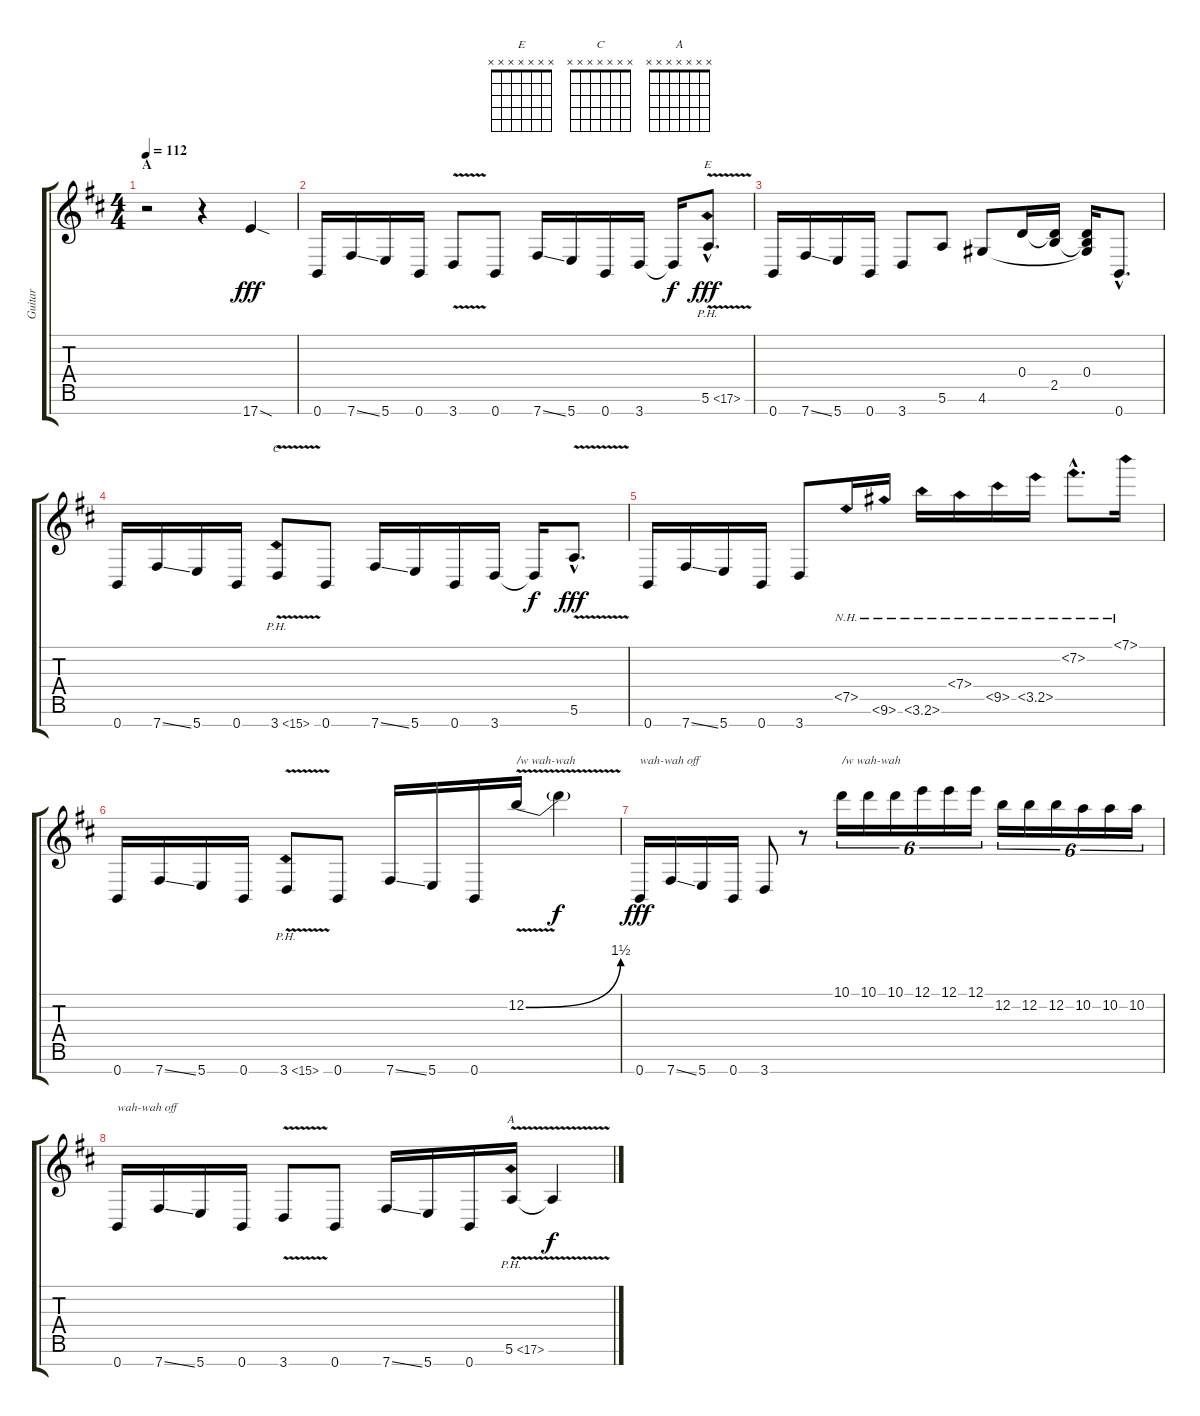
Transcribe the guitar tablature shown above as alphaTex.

\track ("Guitar" "Guitar") {instrument distortionguitar}
\staff {score tabs}
\tuning (E4 B3 G3 D3 A2 E2 B1) {hide}
\chord ("E" x x x x x x x) {firstfret 0}
\chord ("C" x x x x x x x) {firstfret 0}
\chord ("A" x x x x x x x) {firstfret 0}
\ts (4 4)
\section ("" "A")
\tempo 112
\clef g2
\ks d
r.2{dy fff instrument distortionguitar} r.4 17.7{sod}.4 |
0.7.16 7.7{ss}.16 5.7.16 0.7.16 3.7{v}.8 0.7.8 7.7{ss}.16 5.7.16 0.7.16 3.7.16 3.7{t}.16{dy f} 5.6{ph 12 v hac}.8{d ch "E" dy fff volume 0} |
0.7.16{volume 16} 7.7{ss}.16 5.7.16 0.7.16 3.7.8 5.6.8 4.6.8 0.4.16 (0.4{t} 2.5).16 (0.4 2.5{t} 4.6{t}).16 0.7{hac}.8{d} |
0.7.16 7.7{ss}.16 5.7.16 0.7.16 3.7{ph 12 v}.8{ch "C" volume 0} 0.7.8{volume 16} 7.7{ss}.16 5.7.16 0.7.16 3.7.16 3.7{t}.16{dy f} 5.6{v hac}.8{d dy fff} |
0.7.16 7.7{ss}.16 5.7.16 0.7.16 3.7.8 7.5{nh}.16{volume 0} 9.6{nh}.16 3.6{nh}.16 7.4{nh}.16 9.5{nh}.16 3.5{nh}.16 7.2{nh hac}.8{d} 7.1{nh}.16 |
0.7.16{volume 16} 7.7{ss}.16 5.7.16 0.7.16 3.7{ph 12 v}.8{volume 0} 0.7.8{volume 16} 7.7{ss}.16 5.7.16 0.7.16 12.2{be (bend 0 0 60 6) v}.16{txt "/w wah-wah"} 12.2{t}.4{dy f} |
0.7.16{txt "wah-wah off" dy fff} 7.7{ss}.16 5.7.16 0.7.16 3.7.8 r.8 10.1.16{tu (6 4) txt "/w wah-wah"} 10.1.16{tu (6 4)} 10.1.16{tu (6 4)} 12.1.16{tu (6 4)} 12.1.16{tu (6 4)} 12.1.16{tu (6 4)} 12.2.16{tu (6 4)} 12.2.16{tu (6 4)} 12.2.16{tu (6 4)} 10.2.16{tu (6 4)} 10.2.16{tu (6 4)} 10.2.16{tu (6 4)} |
0.7.16{txt "wah-wah off"} 7.7{ss}.16 5.7.16 0.7.16 3.7{v}.8 0.7.8 7.7{ss}.16 5.7.16 0.7.16 5.6{ph 12 v}.16{ch "A" volume 0} 5.6{t}.4{dy f}
